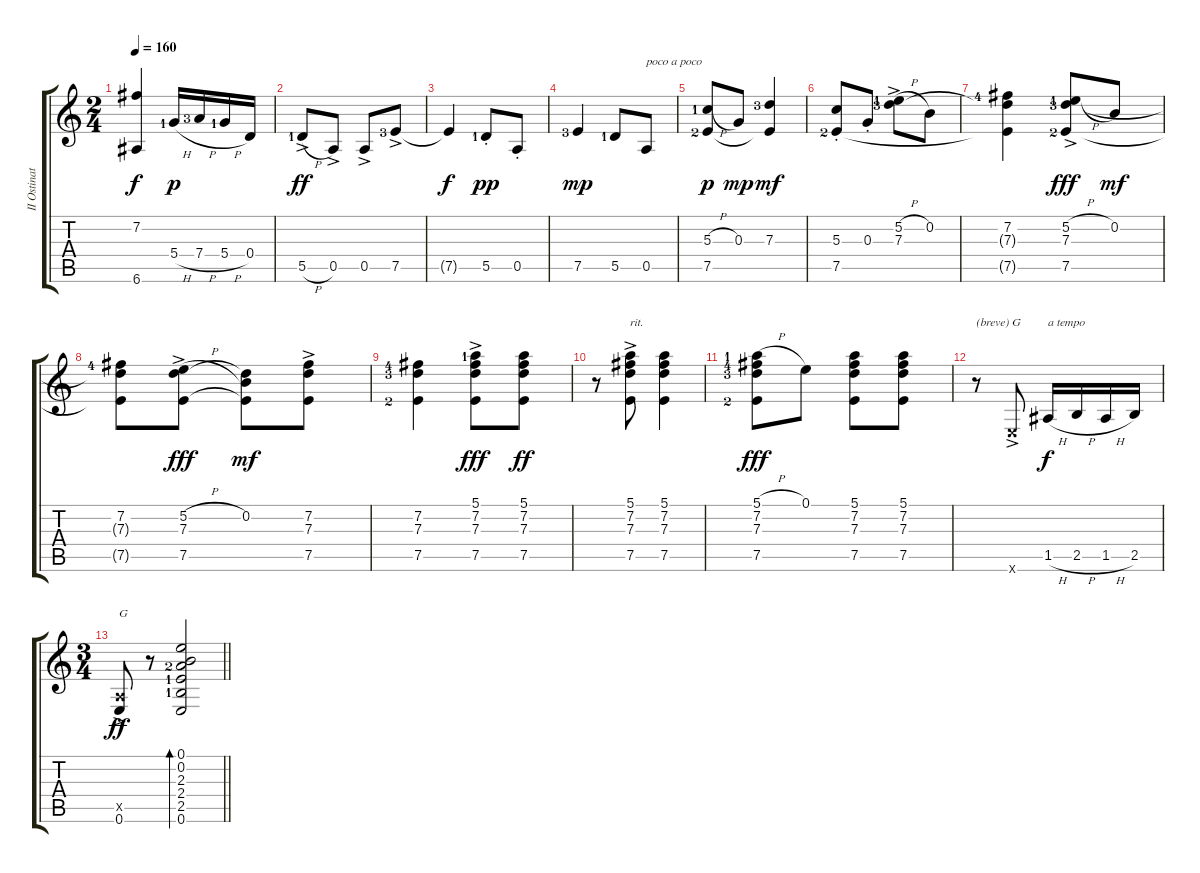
\track ("II Ostinato" "II Ostinat") {instrument acousticguitarnylon}
\staff {score tabs}
\tuning (E4 B3 G3 D3 A2 E2) {hide}
\ts (2 4)
\tempo 160
\clef g2
\ks c
(7.2{t} 6.6{t}).4{dy f} 5.4{h lf 2}.16{dy p} 7.4{h lf 4}.16 5.4{h lf 2}.16 0.4.16 |
5.5{h ac lf 2}.8{dy ff} 0.5{ac}.8 0.5{ac}.8 7.5{ac lf 4}.8 |
7.5{t}.4{dy f} 5.5{st lf 2}.8{dy pp} 0.5{st}.8 |
7.5{lf 4}.4{dy mp} 5.5{lf 2}.8 0.5.8{txt "poco a poco"} |
(5.3{h lf 2} 7.5{lf 3}).8{dy p} 0.3.8{dy mp} (7.3{lf 4} 7.5{t}).4{dy mf} |
(5.3{st} 7.5{lf 3}).8 0.3{st}.8 (5.2{h ac lf 2} 7.3{lf 4}).8 0.2.8 |
(7.2{lf 5} 7.3{t} 7.5{t}).4 (5.2{h ac lf 2} 7.3{lf 4} 7.5{ac lf 3}).8{dy fff} 0.2.8{dy mf} |
(7.2{lf 5} 7.3{t} 7.5{t}).8 (5.2{h ac} 7.3 7.5{ac}).8{dy fff} (0.2 7.3{t} 7.5{t}).8{dy mf} (7.2{ac} 7.3 7.5).8 |
(7.2{lf 5} 7.3{lf 4} 7.5{lf 3}).4 (5.1{ac lf 2} 7.2 7.3 7.5{ac}).8{dy fff} (5.1 7.2 7.3 7.5).8{dy ff} |
r.8 (5.1{ac} 7.2 7.3 7.5).8{txt "rit."} (5.1 7.2 7.3 7.5).4 |
(5.1{h lf 2} 7.2{lf 5} 7.3{lf 4} 7.5{lf 3}).8{dy fff} 0.1.8 (5.1 7.2 7.3 7.5).8 (5.1 7.2 7.3 7.5).8 |
r.8{txt "(breve)"} 0.6{ac x}.8{txt "G"} 1.5{h}.16{txt "a tempo" dy f} 2.5{h}.16 1.5{h}.16 2.5.16 |
\ts (3 4)
\barLineRight lightlight
(0.5{x} 0.6{ac}).8{txt "G" dy ff} r.8 (0.1 0.2 2.3{lf 3} 2.4{lf 2} 2.5{lf 2} 0.6).2{bd 60}
